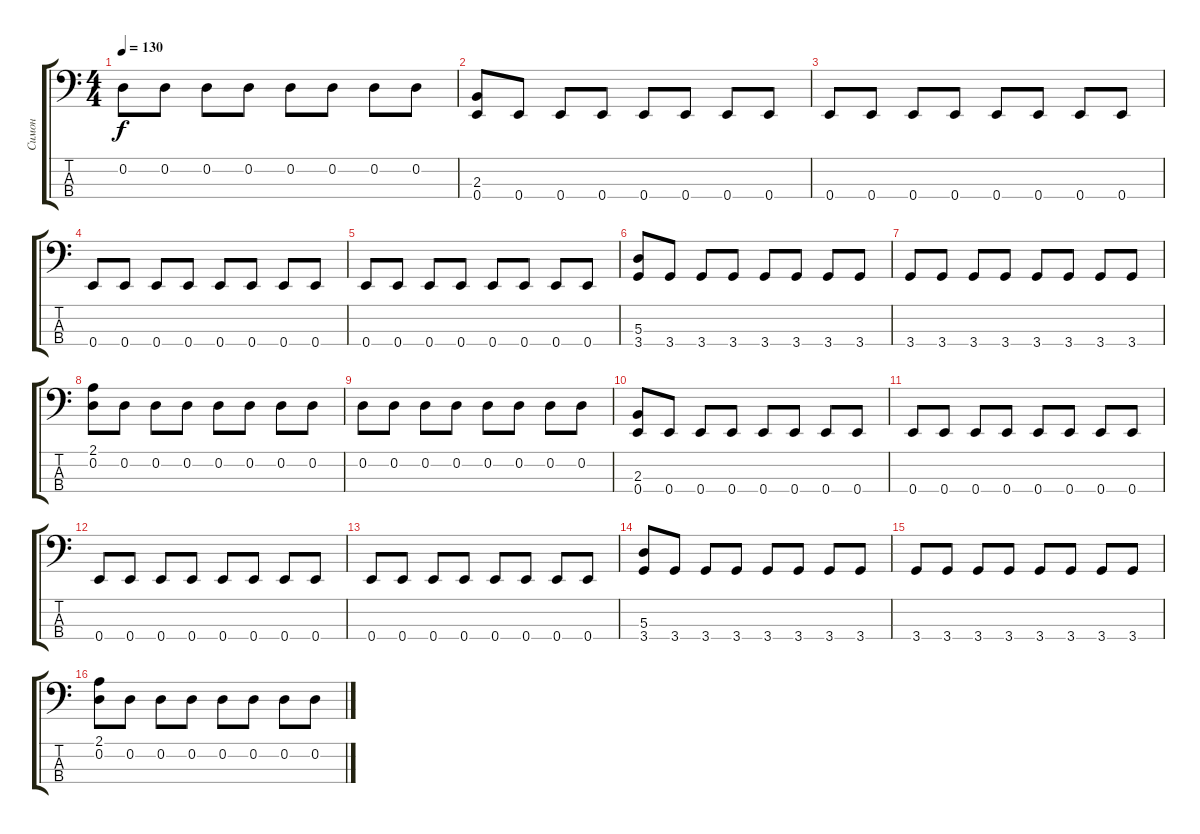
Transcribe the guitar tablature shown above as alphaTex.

\track ("Симон" "Симон") {instrument electricbassfinger}
\staff {score tabs}
\tuning (G2 D2 A1 E1) {hide}
\ts (4 4)
\tempo 130
\clef f4
\ks c
0.2.8{dy f} 0.2.8 0.2.8 0.2.8 0.2.8 0.2.8 0.2.8 0.2.8 |
(2.3 0.4).8 0.4.8 0.4.8 0.4.8 0.4.8 0.4.8 0.4.8 0.4.8 |
0.4.8 0.4.8 0.4.8 0.4.8 0.4.8 0.4.8 0.4.8 0.4.8 |
0.4.8 0.4.8 0.4.8 0.4.8 0.4.8 0.4.8 0.4.8 0.4.8 |
0.4.8 0.4.8 0.4.8 0.4.8 0.4.8 0.4.8 0.4.8 0.4.8 |
(5.3 3.4).8 3.4.8 3.4.8 3.4.8 3.4.8 3.4.8 3.4.8 3.4.8 |
3.4.8 3.4.8 3.4.8 3.4.8 3.4.8 3.4.8 3.4.8 3.4.8 |
(2.1 0.2).8 0.2.8 0.2.8 0.2.8 0.2.8 0.2.8 0.2.8 0.2.8 |
0.2.8 0.2.8 0.2.8 0.2.8 0.2.8 0.2.8 0.2.8 0.2.8 |
(2.3 0.4).8 0.4.8 0.4.8 0.4.8 0.4.8 0.4.8 0.4.8 0.4.8 |
0.4.8 0.4.8 0.4.8 0.4.8 0.4.8 0.4.8 0.4.8 0.4.8 |
0.4.8 0.4.8 0.4.8 0.4.8 0.4.8 0.4.8 0.4.8 0.4.8 |
0.4.8 0.4.8 0.4.8 0.4.8 0.4.8 0.4.8 0.4.8 0.4.8 |
(5.3 3.4).8 3.4.8 3.4.8 3.4.8 3.4.8 3.4.8 3.4.8 3.4.8 |
3.4.8 3.4.8 3.4.8 3.4.8 3.4.8 3.4.8 3.4.8 3.4.8 |
(2.1 0.2).8 0.2.8 0.2.8 0.2.8 0.2.8 0.2.8 0.2.8 0.2.8
